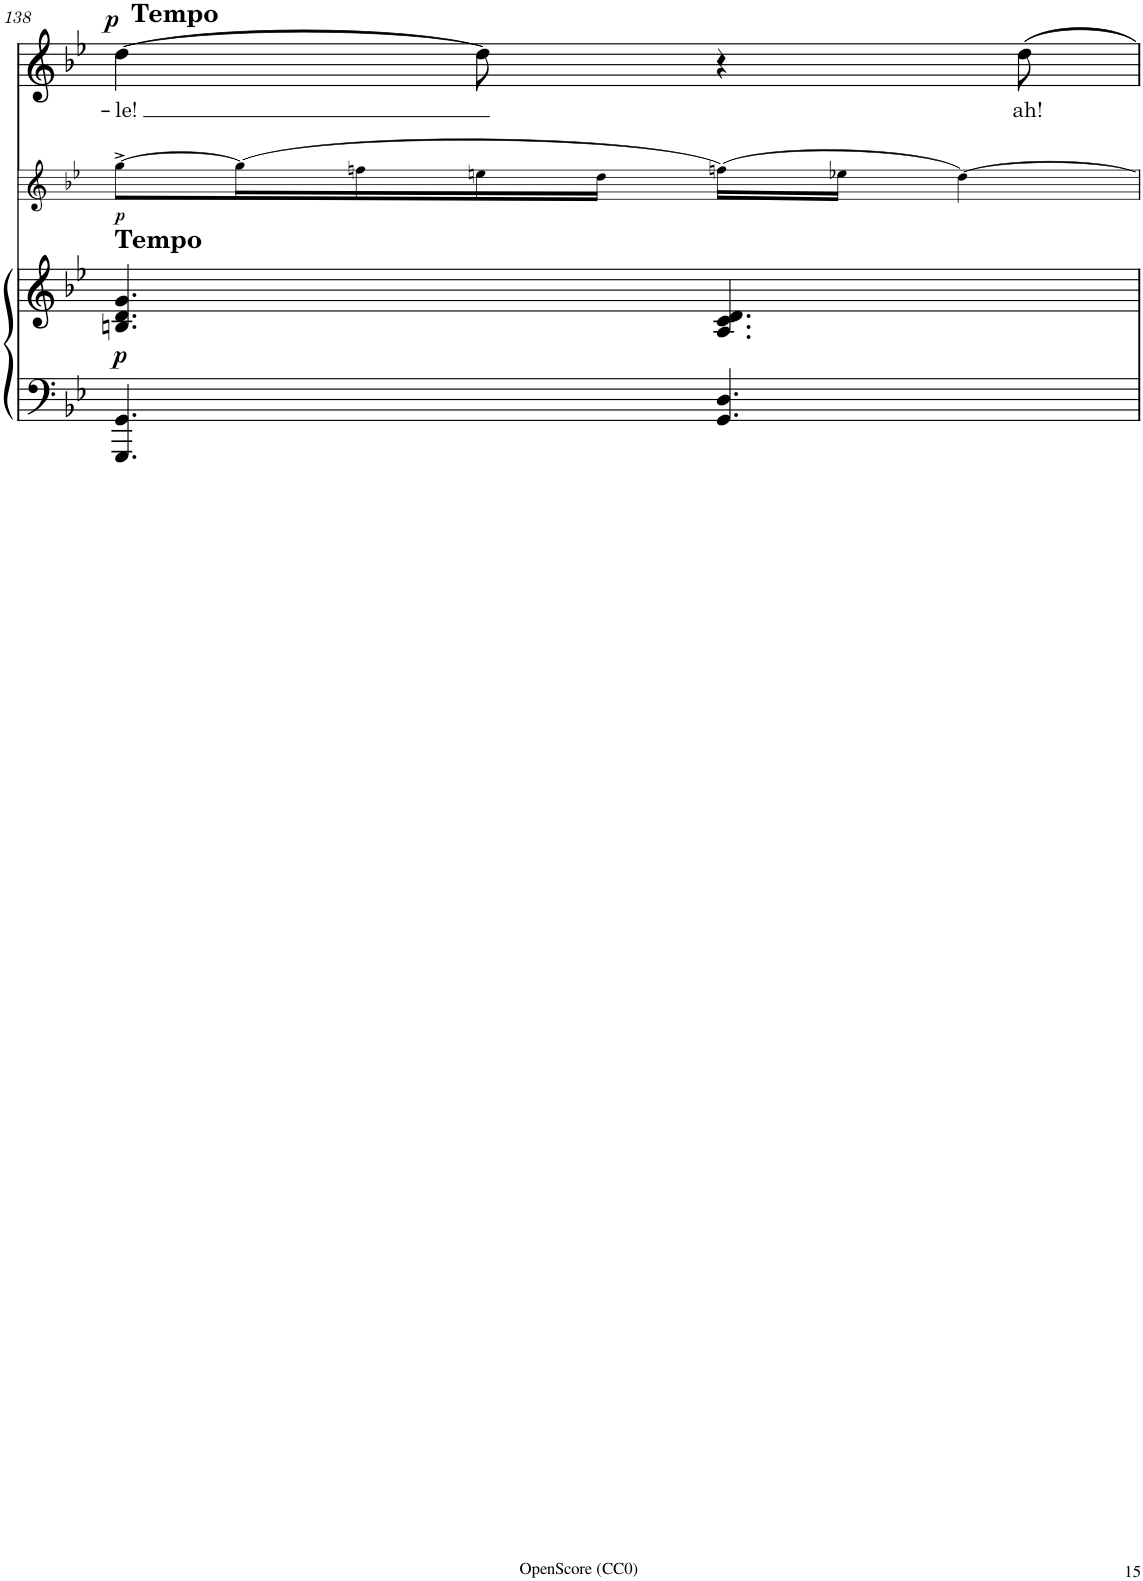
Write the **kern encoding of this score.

**kern	**kern	**dynam	**kern	**dynam	**kern	**text	**dynam
*part3	*part3	*part3	*part2	*part2	*part1	*part1	*part1
*staff4	*staff3	*staff3/4	*staff2	*staff2	*staff1	*staff1	*staff1
*I"Piano	*	*	*I"Flute	*	*I"Chant Voice	*	*
*I'Pno	*	*	*I'Fl	*	*	*	*
!!LO:PB:g=z
*clefF4	*clefG2	*	*clefG2	*	*clefG2	*	*
*k[b-e-]	*k[b-e-]	*	*k[b-e-]	*	*k[b-e-]	*	*
*M6/8	*M6/8	*	*M6/8	*	*M6/8	*	*
=138	=138	=138	=138	=138	=138	=138	=138
!	!	!	!	!	!LO:TX:a:B:t=Tempo	!	!
!	!LO:TX:a:B:t=Tempo	!	!	!	!	!	!
!	!	!LO:DY:a=2	!	!LO:DY:b	!	!LO:LY:b	!LO:DY:a
4.GGG/ 4.GG/	4.Bn/ 4.d/ 4.g/	p	[8gg^\L	p	[4dd\	-le!	p
.	.	.	(16gg\L]	.	.	.	.
.	.	.	16ffn\	.	.	.	.
.	.	.	16een\	.	8dd\]	.	.
.	.	.	16dd\JJ	.	.	.	.
4.GG/ 4.D/	4.A/ 4.c/ 4.d/	.	(16ffn\LL)	.	4r	.	.
.	.	.	16ee-X\JJ	.	.	.	.
.	.	.	[4dd\)	.	.	.	.
!	!	!	!	!	!	!LO:LY:b	!
.	.	.	.	.	8dd\	ah!	.
=	=	=	=	=	=	=	=
*-	*-	*-	*-	*-	*-	*-	*-
